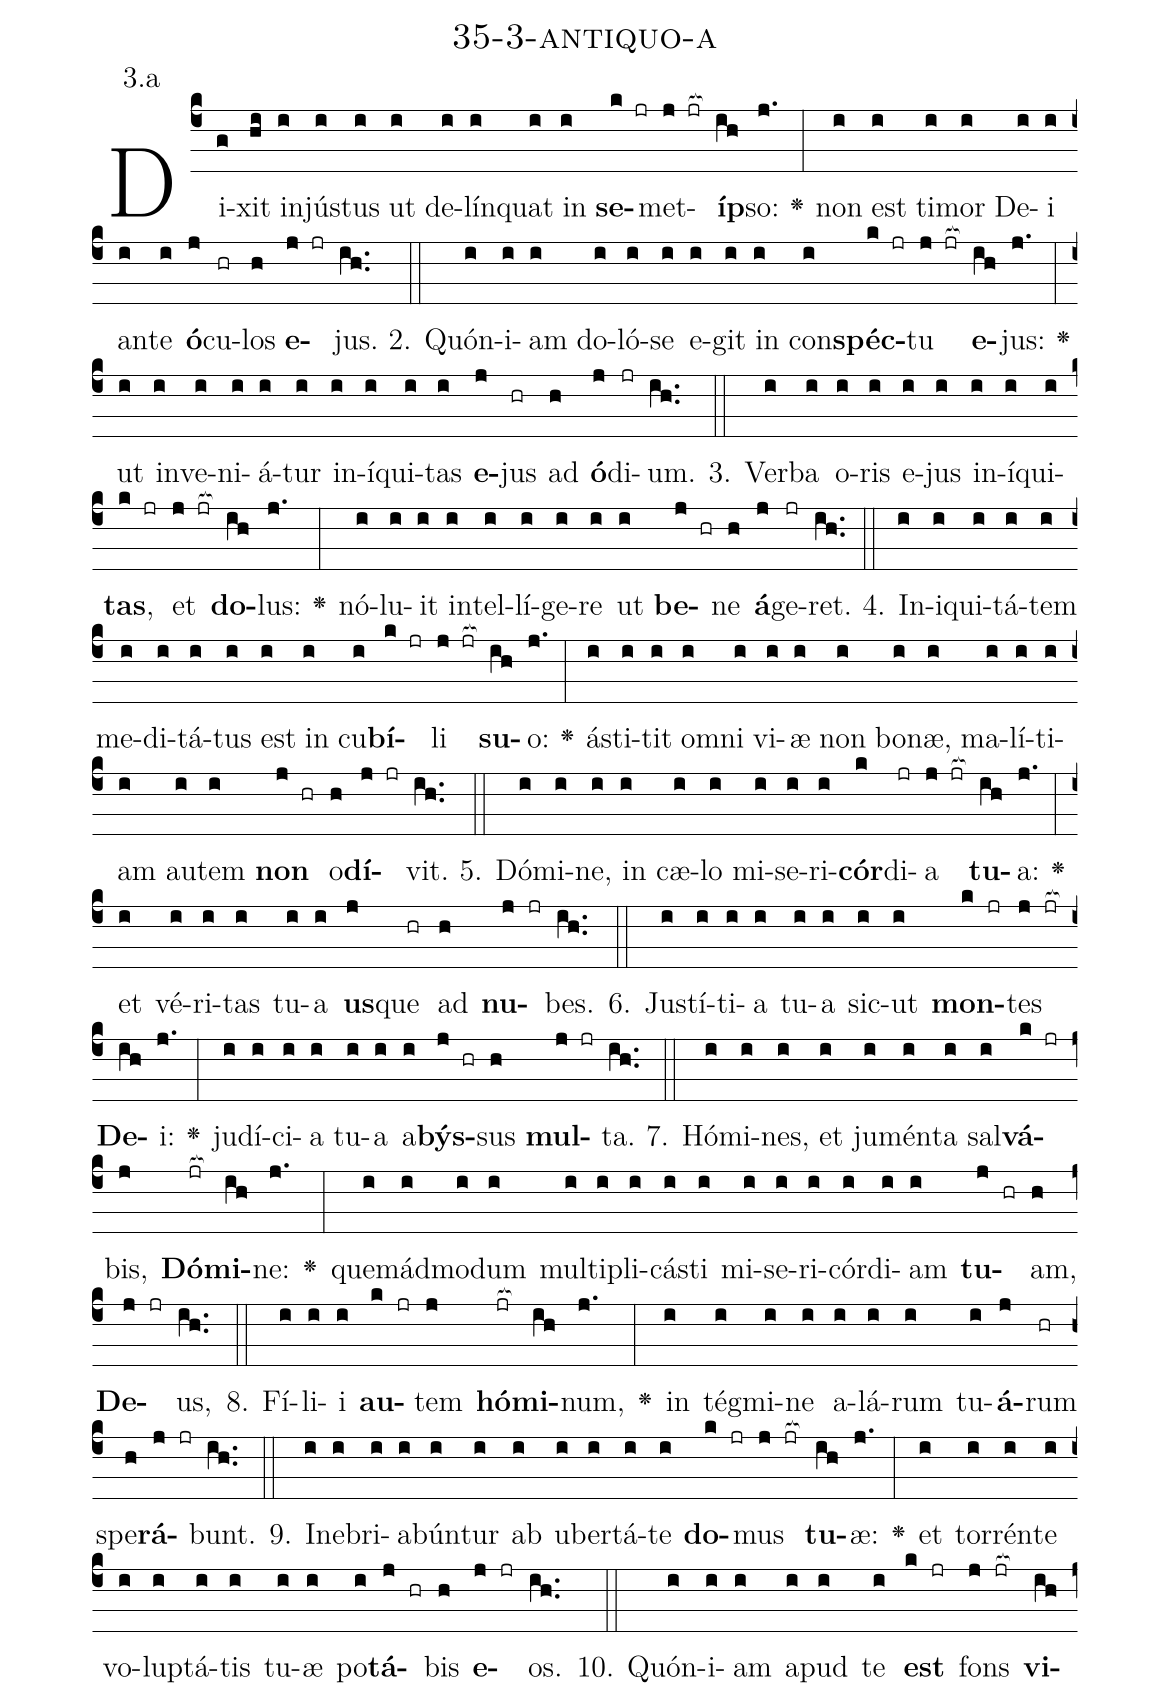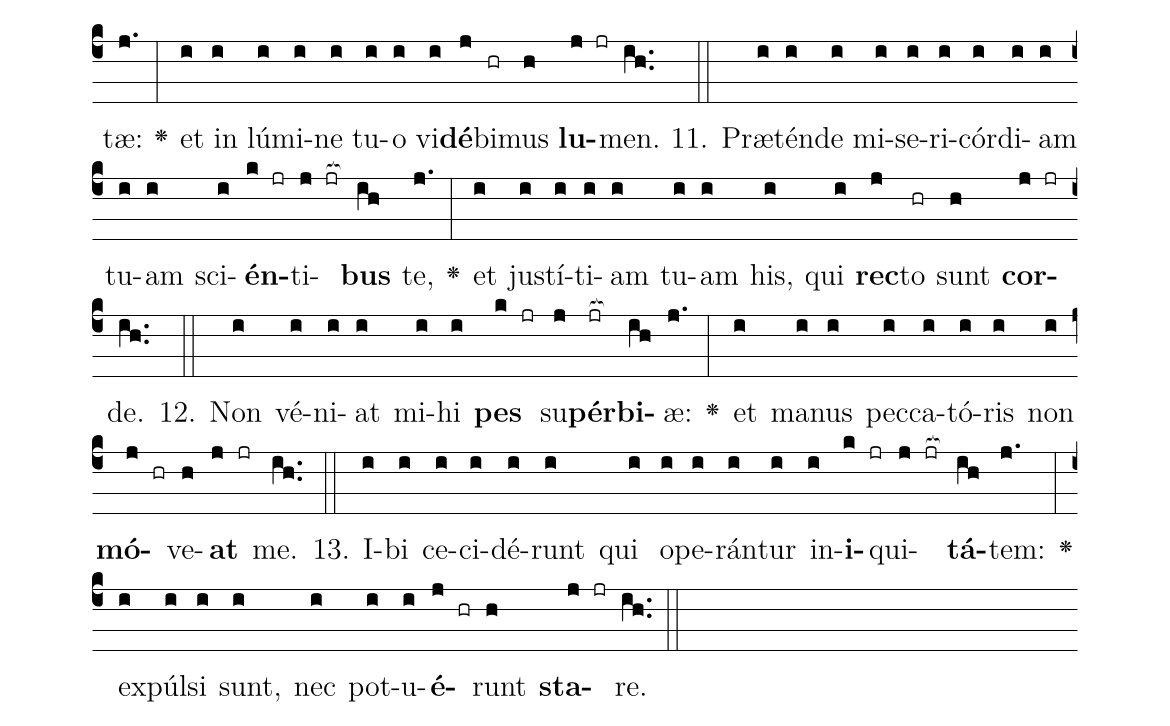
name: 35-3-antiquo-a;
annotation: 3.a;
%%
(c4)Di(g)xit(hi) in(i)jús(i)tus(i) ut(i) de(i)lín(i)quat(i) in(i) <b>se</b>(k jr)met(j jr[ocb:1{])<b>íp</b>(ih[ocb:0}])so:(j.) <v>\greheightstar</v>(:) non(i) est(i) ti(i)mor(i) De(i)i(i) an(i)te(i) <b>ó</b>(j)cu(hr)los(h) <b>e</b>(j jr)jus.(ih..) (::)
2. Quón(i)i(i)am(i) do(i)ló(i)se(i) e(i)git(i) in(i) con(i)<b>spéc</b>(k jr)tu(j jr[ocb:1{]) <b>e</b>(ih[ocb:0}])jus:(j.) <v>\greheightstar</v>(:) ut(i) in(i)ve(i)ni(i)á(i)tur(i) in(i)í(i)qui(i)tas(i) <b>e</b>(j)jus(hr) ad(h) <b>ó</b>(j)di(jr)um.(ih..) (::)
3. Ver(i)ba(i) o(i)ris(i) e(i)jus(i) in(i)í(i)qui(i)<b>tas</b>,(k jr) et(j jr[ocb:1{]) <b>do</b>(ih[ocb:0}])lus:(j.) <v>\greheightstar</v>(:) nó(i)lu(i)it(i) in(i)tel(i)lí(i)ge(i)re(i) ut(i) <b>be</b>(j hr)ne(h) <b>á</b>(j)ge(jr)ret.(ih..) (::)
4. In(i)i(i)qui(i)tá(i)tem(i) me(i)di(i)tá(i)tus(i) est(i) in(i) cu(i)<b>bí</b>(k jr)li(j jr[ocb:1{]) <b>su</b>(ih[ocb:0}])o:(j.) <v>\greheightstar</v>(:) á(i)sti(i)tit(i) om(i)ni(i) vi(i)æ(i) non(i) bo(i)næ,(i) ma(i)lí(i)ti(i)am(i) au(i)tem(i) <b>non</b>(j hr) o(h)<b>dí</b>(j jr)vit.(ih..) (::)
5. Dó(i)mi(i)ne,(i) in(i) cæ(i)lo(i) mi(i)se(i)ri(i)<b>cór</b>(k)di(jr)a(j jr[ocb:1{]) <b>tu</b>(ih[ocb:0}])a:(j.) <v>\greheightstar</v>(:) et(i) vé(i)ri(i)tas(i) tu(i)a(i) <b>us</b>(j)que(hr) ad(h) <b>nu</b>(j jr)bes.(ih..) (::)
6. Jus(i)tí(i)ti(i)a(i) tu(i)a(i) sic(i)ut(i) <b>mon</b>(k jr)tes(j jr[ocb:1{]) <b>De</b>(ih[ocb:0}])i:(j.) <v>\greheightstar</v>(:) ju(i)dí(i)ci(i)a(i) tu(i)a(i) a(i)<b>býs</b>(j hr)sus(h) <b>mul</b>(j jr)ta.(ih..) (::)
7. Hó(i)mi(i)nes,(i) et(i) ju(i)mén(i)ta(i) sal(i)<b>vá</b>(k jr)bis,(j) <b>Dó</b>(jr[ocb:1{])<b>mi</b>(ih[ocb:0}])ne:(j.) <v>\greheightstar</v>(:) quem(i)ád(i)mo(i)dum(i) mul(i)ti(i)pli(i)cás(i)ti(i) mi(i)se(i)ri(i)cór(i)di(i)am(i) <b>tu</b>(j hr)am,(h) <b>De</b>(j jr)us,(ih..) (::)
8. Fí(i)li(i)i(i) <b>au</b>(k jr)tem(j) <b>hó</b>(jr[ocb:1{])<b>mi</b>(ih[ocb:0}])num,(j.) <v>\greheightstar</v>(:) in(i) tég(i)mi(i)ne(i) a(i)lá(i)rum(i) tu(i)<b>á</b>(j)rum(hr) spe(h)<b>rá</b>(j jr)bunt.(ih..) (::)
9. In(i)e(i)bri(i)a(i)bún(i)tur(i) ab(i) u(i)ber(i)tá(i)te(i) <b>do</b>(k jr)mus(j jr[ocb:1{]) <b>tu</b>(ih[ocb:0}])æ:(j.) <v>\greheightstar</v>(:) et(i) tor(i)rén(i)te(i) vo(i)lup(i)tá(i)tis(i) tu(i)æ(i) po(i)<b>tá</b>(j hr)bis(h) <b>e</b>(j jr)os.(ih..) (::)
10. Quón(i)i(i)am(i) a(i)pud(i) te(i) <b>est</b>(k jr) fons(j jr[ocb:1{]) <b>vi</b>(ih[ocb:0}])tæ:(j.) <v>\greheightstar</v>(:) et(i) in(i) lú(i)mi(i)ne(i) tu(i)o(i) vi(i)<b>dé</b>(j)bi(hr)mus(h) <b>lu</b>(j jr)men.(ih..) (::)
11. Præ(i)tén(i)de(i) mi(i)se(i)ri(i)cór(i)di(i)am(i) tu(i)am(i) sci(i)<b>én</b>(k jr)ti(j jr[ocb:1{])<b>bus</b>(ih[ocb:0}]) te,(j.) <v>\greheightstar</v>(:) et(i) jus(i)tí(i)ti(i)am(i) tu(i)am(i) his,(i) qui(i) <b>rec</b>(j)to(hr) sunt(h) <b>cor</b>(j jr)de.(ih..) (::)
12. Non(i) vé(i)ni(i)at(i) mi(i)hi(i) <b>pes</b>(k jr) su(j)<b>pér</b>(jr[ocb:1{])<b>bi</b>(ih[ocb:0}])æ:(j.) <v>\greheightstar</v>(:) et(i) ma(i)nus(i) pec(i)ca(i)tó(i)ris(i) non(i) <b>mó</b>(j hr)ve(h)<b>at</b>(j jr) me.(ih..) (::)
13. I(i)bi(i) ce(i)ci(i)dé(i)runt(i) qui(i) o(i)pe(i)rán(i)tur(i) in(i)<b>i</b>(k jr)qui(j jr[ocb:1{])<b>tá</b>(ih[ocb:0}])tem:(j.) <v>\greheightstar</v>(:) ex(i)púl(i)si(i) sunt,(i) nec(i) pot(i)u(i)<b>é</b>(j hr)runt(h) <b>sta</b>(j jr)re.(ih..) (::)
